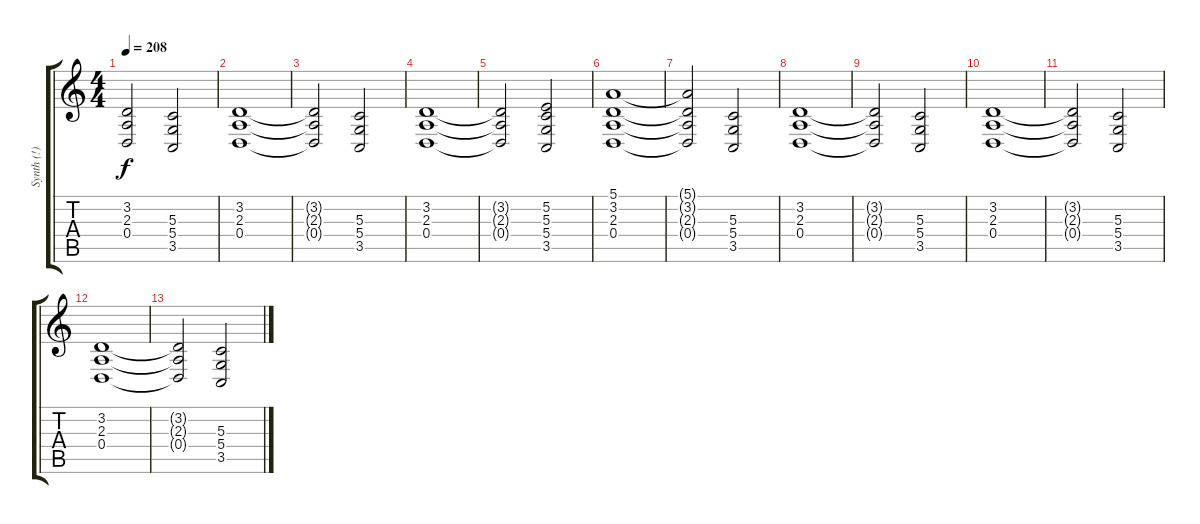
\track ("Synth (!) Choir" "Synth (!) ") {instrument choiraahs}
\staff {score tabs}
\tuning (E4 B3 G3 D3 A2 D2) {hide}
\ts (4 4)
\tempo 208
\clef g2
\ks c
(3.2{t} 2.3{t} 0.4{t}).2{dy f} (5.3 5.4 3.5).2 |
(3.2 2.3 0.4).1{volume 6} |
(3.2{t} 2.3{t} 0.4{t}).2 (5.3 5.4 3.5).2 |
(3.2 2.3 0.4).1 |
(3.2{t} 2.3{t} 0.4{t}).2 (5.2 5.3 5.4 3.5).2 |
(5.1 3.2 2.3 0.4).1{volume 4} |
(5.1{t} 3.2{t} 2.3{t} 0.4{t}).2 (5.3 5.4 3.5).2 |
(3.2 2.3 0.4).1 |
(3.2{t} 2.3{t} 0.4{t}).2 (5.3 5.4 3.5).2 |
(3.2 2.3 0.4).1{volume 0} |
(3.2{t} 2.3{t} 0.4{t}).2 (5.3 5.4 3.5).2 |
(3.2 2.3 0.4).1 |
(3.2{t} 2.3{t} 0.4{t}).2 (5.3 5.4 3.5).2
